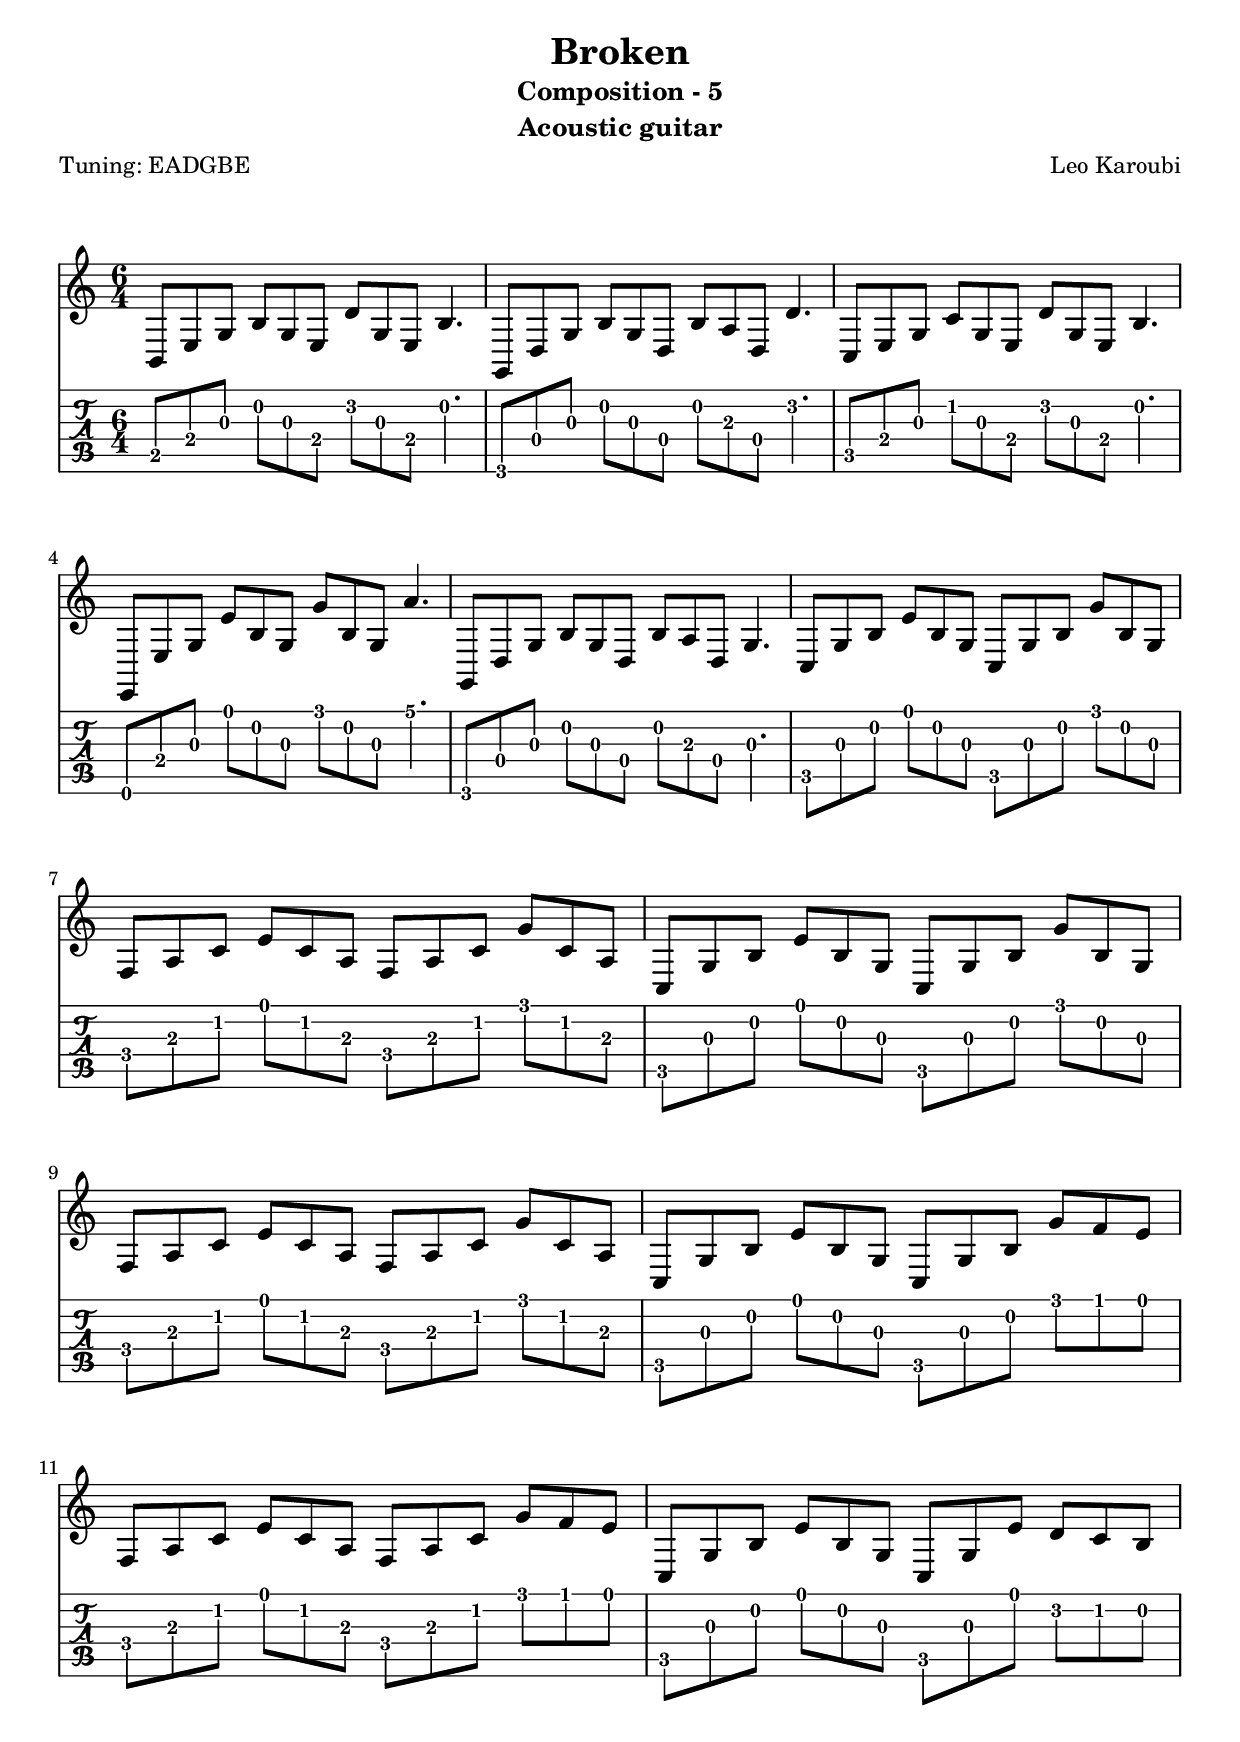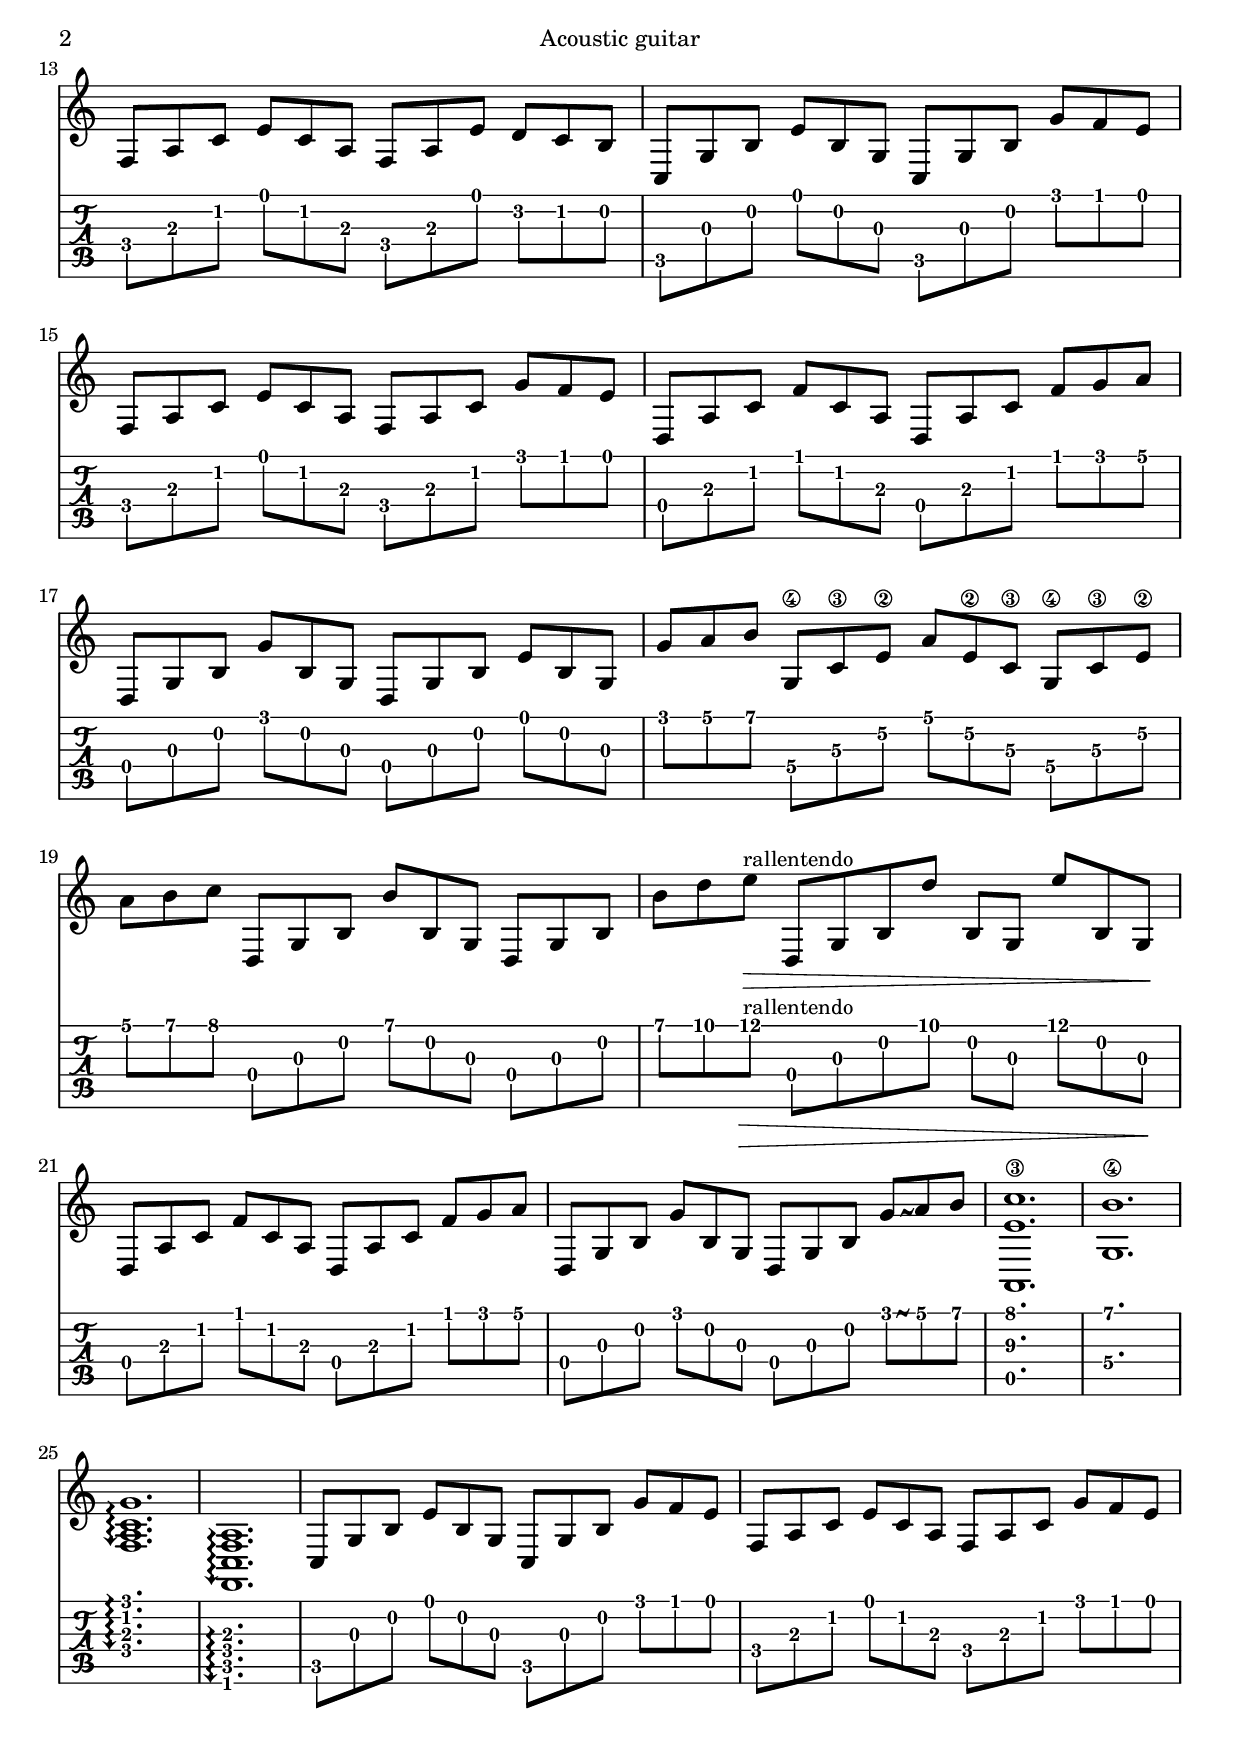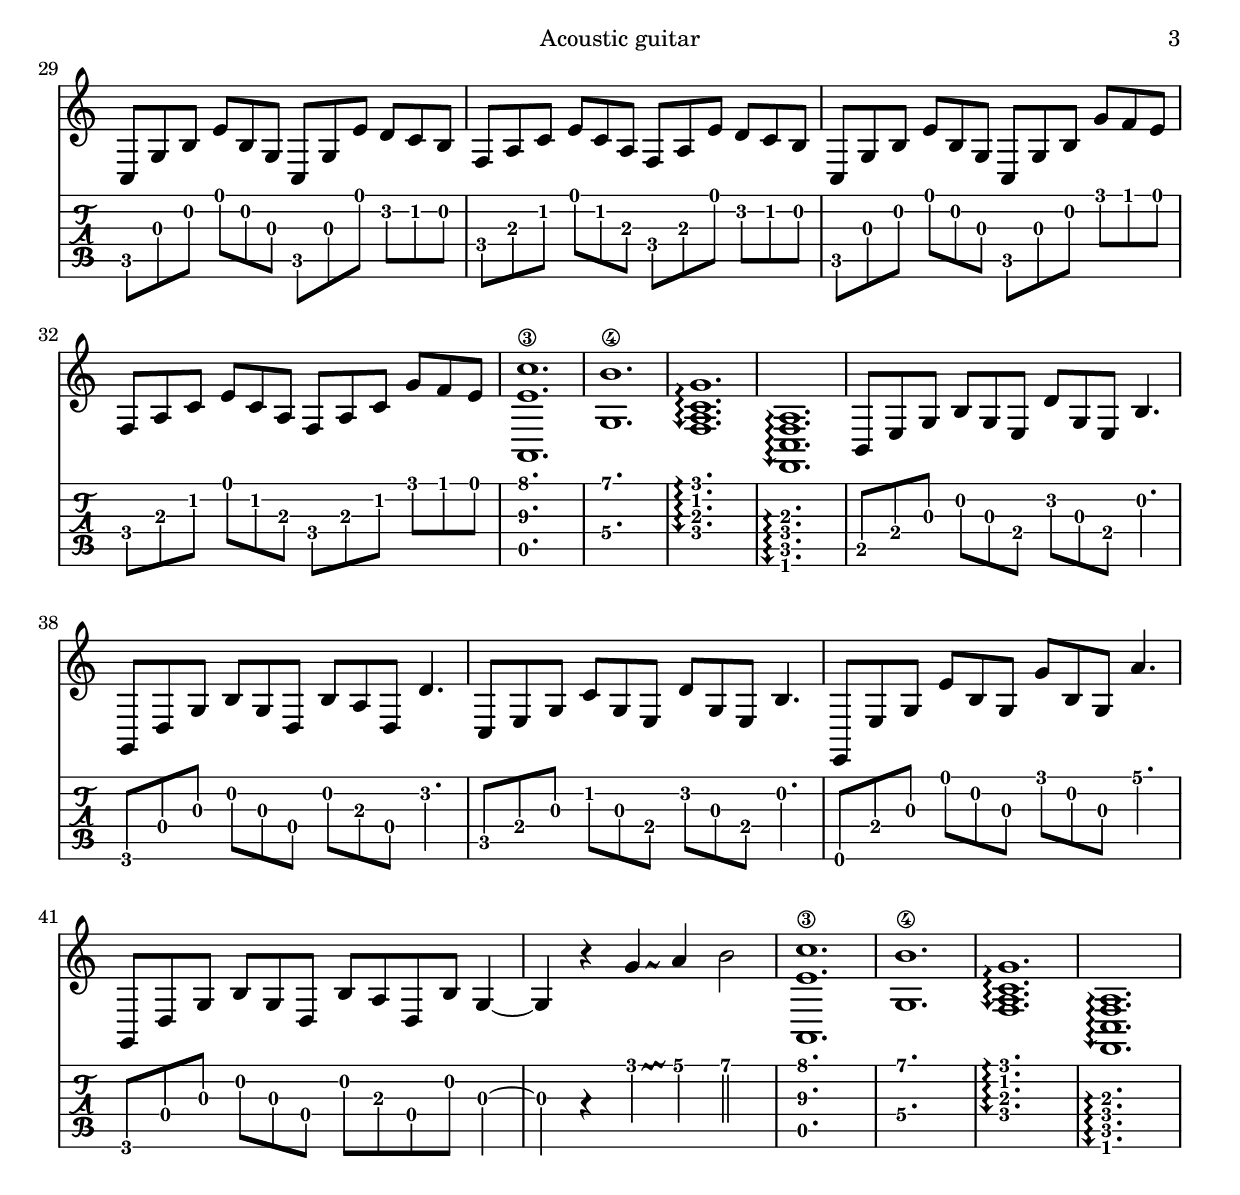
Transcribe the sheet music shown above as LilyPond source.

\version "2.22.1"
\include "english.ly"
\header {
  title = "Broken"
  subtitle = "Composition - 5"
  instrument = "Acoustic guitar"
  meter = "Tuning: EADGBE"
  arranger = "Leo Karoubi"
  % composer = "Leo Karoubi"
}

\layout { 
  indent = 0.0\cm 
  #(layout-set-staff-size 21)
  \context {
    \Score
    \override Glissando.thickness = #3
    \override Glissando.style = #'trill
    \override SpacingSpanner.common-shortest-duration = #(ly:make-moment 1/16)
  }
}

\markup { 
  \vspace #1
}

timeSign = 6/4
harmTwelveMarkup = -\markup { \center-align \abs-fontsize #8 { harm .12 }}
harmSevenMarkup = -\markup { \center-align \abs-fontsize #8 { harm .7 }}

rallentendo = -\markup { \abs-fontsize #10 { rallentendo }}

intro_first = {
  b,8[ e g] b8[ g e] d'[ g e] b4. |
  g,8[ d g] b8[ g d] b8[ a d] d'4. |
  c8[ e g]  c'8[ g e] d'8[ g e] b4. |
  e,8[ e g] e'8[ b g] g'8[ b g] a'4. |
  g,8[ d g] b8[ g d] b8[ a d] g4. |
}

intro_second = {
  c8[ g b] e'8[ b g] c8[ g b] g'8[ b g] |
  f8[ a c'] e'8[ c' a] f8[ a c'] g'8[ c' a] |
  c8[ g b] e'8[ b g] c8[ g b] g'8[ b g] |
  f8[ a c'] e'8[ c' a] f8[ a c'] g'8[ c' a] |
}

intro = {
  \intro_first
  \intro_second
}

chorus = {
  c8[ g b] e'8[ b g] c8[ g b] g'8[ f' e'] |
  f8[ a c'] e'8[ c' a] f8[ a c'] g'8[ f' e'] |
  c8[ g b] e'8[ b g] c8[ g e'] d'8[ c' b] |
  f8[ a c'] e'8[ c' a] f8[ a e'] d'8[ c' b] |
  c8[ g b] e'8[ b g] c8[ g b] g'8[ f' e'] |
  f8[ a c'] e'8[ c' a] f8[ a c'] g'8[ f' e'] |
}

verse = {
  d8[ a c'] f'8[ c' a] d8[ a c'] f'8[ g' a'] |
  d8[ g b] g'[ b g] d8[ g b] e'[ b g] |
  g'8[ a' b'] g8\4[ c'\3 e'\2] a'8[ e'\2 c'\3]  g8\4[ c'\3 e'\2] |
  a'8[ b' c''] d8[ g b] b'8[ b g] d8[ g b] |
  b'8[ d'' e''] ^\rallentendo \> d8[ g b d''] b8[ g] e''8[ b g] \! | 
  d8[ a c'] f'8[ c' a] d8[ a c'] f'8[ g' a'] |
  d8[ g b] g'[ b g] d8[ g b] g'8\glissando[ a' b'] |
}

bridge = {
  <a, e'\3 c''>1. |
  <b' g\4>1. |
  \arpeggioArrowDown<f a c' g'>1.\arpeggio |
  \arpeggioArrowDown<f, c f a>1.\arpeggio |
}

outro = {
  b,8[ e g] b8[ g e] d'[ g e] b4. |
  g,8[ d g] b8[ g d] b8[ a d] d'4. |
  c8[ e g]  c'8[ g e] d'8[ g e] b4. |
  e,8[ e g] e'8[ b g] g'8[ b g] a'4. |
  g,8[ d g] b8[ g d] b8[ a d b] g4~ |
  g4 r4 g'4\glissando a'4 b'2 |
  <a, e'\3 c''>1. |
  <b' g\4>1. |
  \arpeggioArrowDown<f a c' g'>1.\arpeggio |
  \arpeggioArrowDown<f, c f a>1.\arpeggio |
}

full_part = {
    \intro
    \chorus
    \verse
    \bridge
    \chorus
    \bridge
    \outro
}

\score {
    <<
    \new Staff {
        \clef "G"
        \time \timeSign
        \full_part
    }
    \new TabStaff {
        \set TabStaff.minimumFret = #0
        \time \timeSign
        \tabFullNotation
        \full_part
    }
    >>
}
